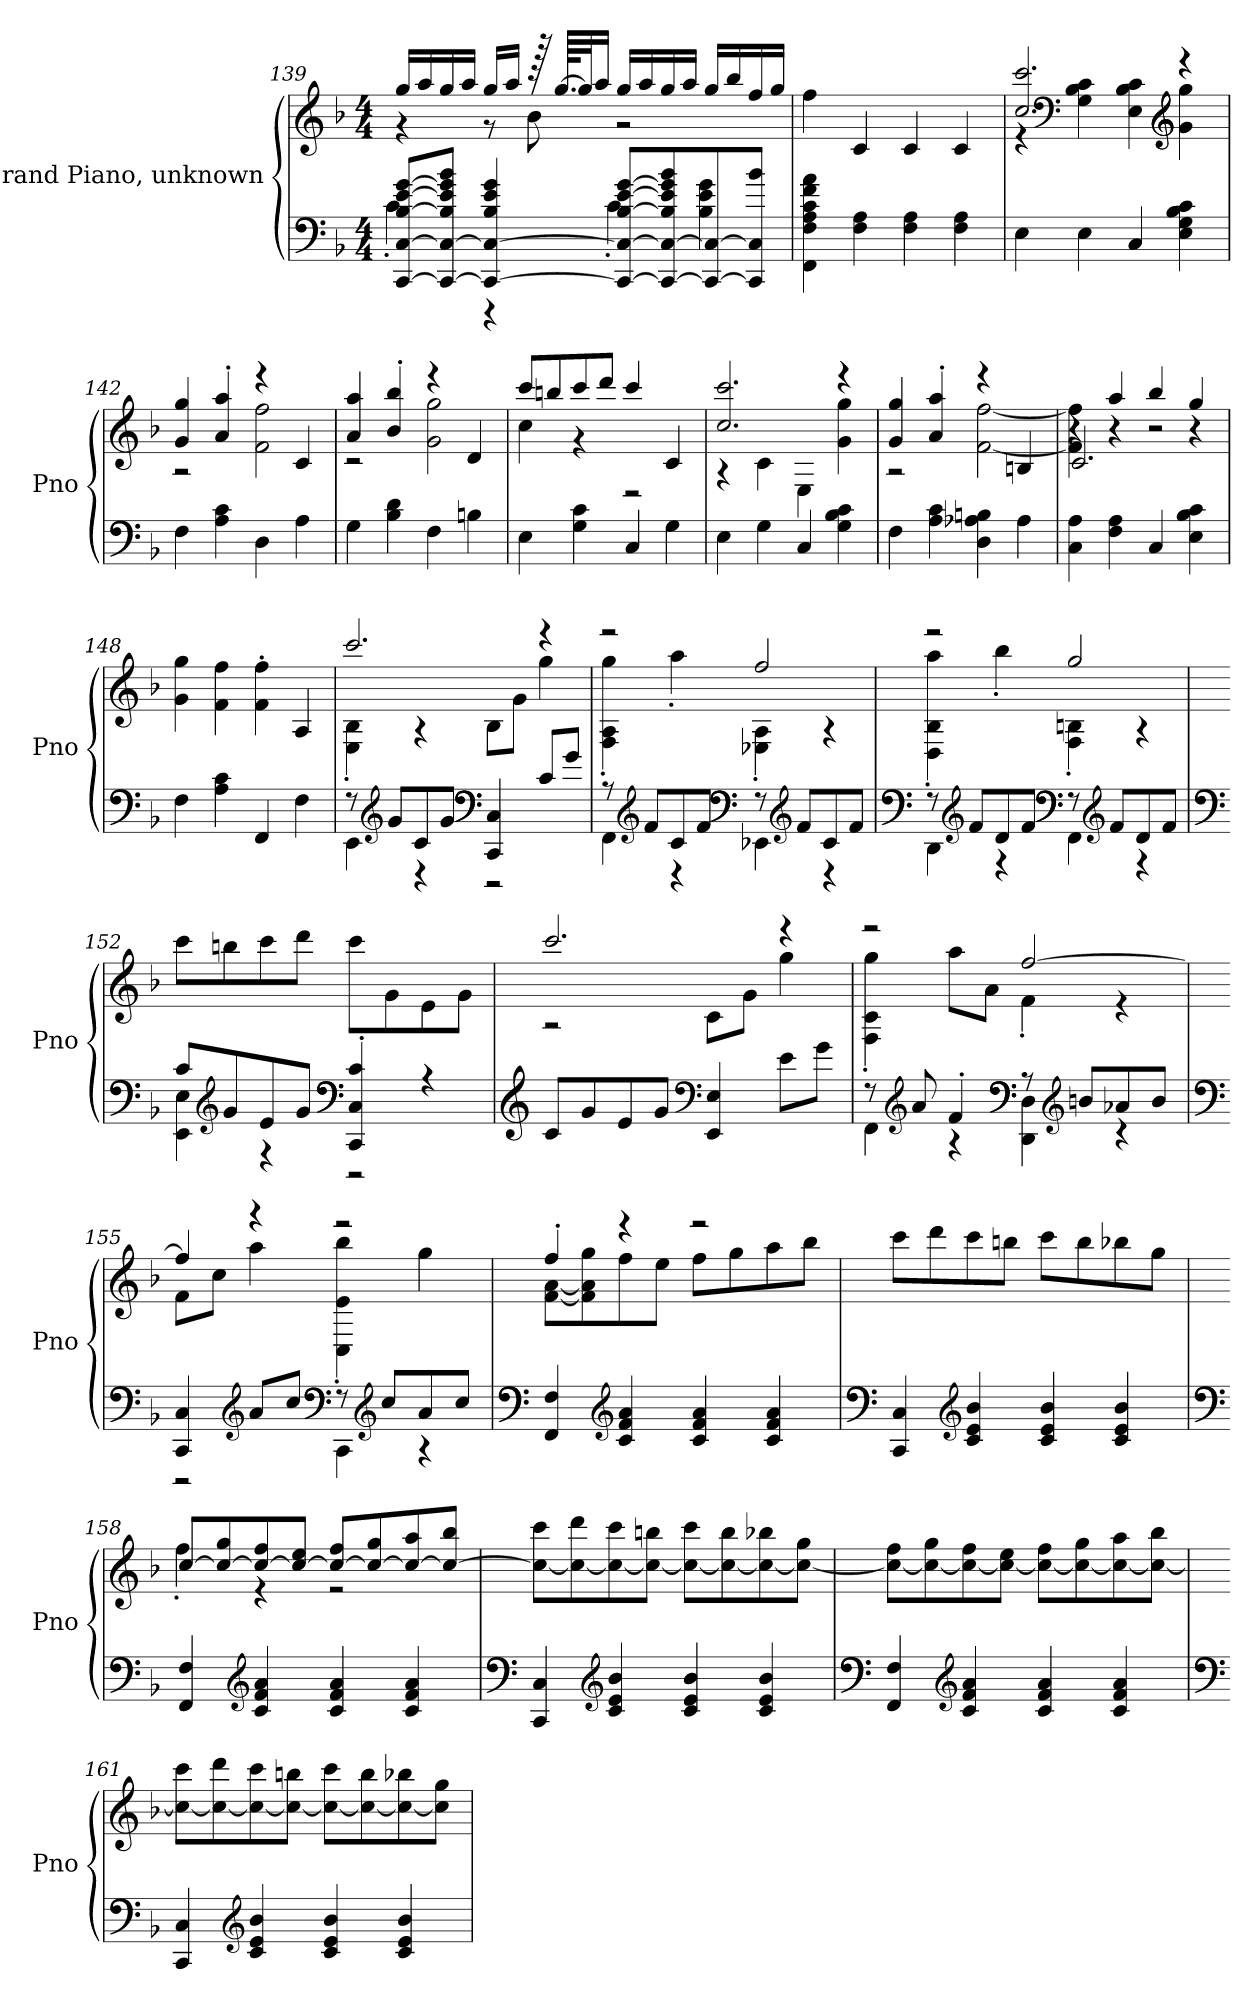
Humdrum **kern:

**kern	**kern
*part1	*part1
*staff2	*staff1
*I"Grand Piano, unknown	*
*I'Pno	*
!!LO:LB:g=z
*clefF4	*clefG2
*k[b-]	*k[b-]
*M4/4	*M4/4
=139	=139
*^	*^
[8CC/ [8C/ [8B-/ [8e/ [8g/L	4c'\	16gg/LL	4r
.	.	16aa/	.
8CC/_ 8C/_ 8B-/] 8e/] 8g/] 8b-/J	.	16gg/	.
.	.	16aa/JJ	.
4CC/_ 4C/_ 4B-/ 4e/ 4g/	4r	16gg/LL	8r
.	.	16aa/JJ	.
.	.	128r	8b-\
.	.	[64.gg/KLLL	.
.	.	32gg/J]	.
.	.	16aa/JJ	.
8CC/_ 8C/_ [8B-/ [8e/ [8g/L	4c'\	16gg/LL	2r
.	.	16aa/	.
8CC/_ 8C/_ 8B-/] 8e/] 8g/] 8b-/	.	16gg/	.
.	.	16aa/JJ	.
8CC/_ 8C/_	4B-\ 4e\ 4g\	16gg/LL	.
.	.	16bb-/	.
8CC/] 8C/] 8b-/J	.	16ff/	.
.	.	16gg/JJ	.
*v	*v	*	*
*	*v	*v
=140	=140
4FF\ 4F\ 4A\ 4c\ 4f\ 4a\	4ff\
4F\ 4A\	4c/
4F\ 4A\	4c/
4F\ 4A\	4c/
=141	=141
*	*^
4E\	2.cc/ 2.ccc/	4r
*	*clefF4	*
4E\	.	4G\ 4B-\ 4c\
4C/	.	4E\ 4B-\ 4c\
*	*clefG2	*
4E\ 4G\ 4B-\ 4c\	4r	4g\ 4gg\
=142	=142	=142
4F\	4g/ 4gg/	2r
4A\ 4c\	4a/' 4aa/'	.
4D\	4r	2f\ 2ff\
4A\	4c/	.
!!LO:LB:g=z	!!
=143	=143	=143
4G\	4a/ 4aa/	2r
4B-\ 4d\	4b-/' 4bb-/'	.
4F\	4r	2g\ 2gg\
4Bn\	4d/	.
=144	=144	=144
4E\	8ccc/L	4cc\
.	8bbn/	.
4G\ 4c\	8ccc/	4r
.	8ddd/J	.
4C/	4ccc/	2r
4G\	4c/	.
=145	=145	=145
4E\	2.cc/ 2.ccc/	4r
4G\	.	4c\
4C/	.	4E\
4G\ 4B-\ 4c\	4r	4g\ 4gg\
=146	=146	=146
4F\	4g/ 4gg/	2r
4A\ 4c\	4a/' 4aa/'	.
4D\ 4A-X\ 4Bn\	4r	[2f\ [2ff\
4A-\	4Bn/	.
=147	=147	=147
*	*	*^
4C\ 4A\	4r	4f\] 4ff\]	2.c/
4F\ 4A\	4aa/	4r	.
4C/	4bb-/	2r	.
4E\ 4B-\ 4c\	4gg/	.	4r
*	*v	*v	*v
=148	=148
4F\	4g\ 4gg\
4A\ 4c\	4f\ 4ff\
4FF/	4f\' 4ff\'
4F\	4A/
!!LO:LB:g=z
=149	=149
*^	*^
8r	4EE\	2.ccc/	4E\' 4B-\'
*clefG2	*	*	*
8g/L	.	.	.
8c/	4r	.	4r
8g/J	.	.	.
*clefF4	*	*	*
4CC/ 4C/	2r	.	8B-\L
.	.	.	8g\J
8c/L	.	4r	4gg\
8g/J	.	.	.
=150	=150	=150	=150
8r	4FF\	2r	4F\' 4A\' 4gg\'
*clefG2	*	*	*
8f/L	.	.	.
8c/	4r	.	4aa'\
8f/J	.	.	.
*clefF4	*	*	*
8r	4EE-X\	2ff/	4E-X\' 4A\'
*clefG2	*	*	*
8f/L	.	.	.
8c/	4r	.	4r
8f/J	.	.	.
=151	=151	=151	=151
*clefF4	*	*	*
8r	4DD\	2r	4D\' 4B-\' 4aa\'
*clefG2	*	*	*
8f/L	.	.	.
8d/	4r	.	4bb-'\
8f/J	.	.	.
*clefF4	*	*	*
8r	4FF\	2gg/	4F\' 4Bn\'
*clefG2	*	*	*
8f/L	.	.	.
8d/	4r	.	4r
8f/J	.	.	.
*	*	*v	*v
!!LO:PB:g=z
=152	=152	=152
*clefF4	*	*
8c/L	4EE\ 4E\	8ccc\L
*clefG2	*	*
8g/	.	8bbn\
8e/	4r	8ccc\
8g/J	.	8ddd\J
*clefF4	*	*
4CC/' 4C/' 4c/'	2r	8ccc\L
.	.	8g\
4r	.	8e\
.	.	8g\J
*v	*v	*
=153	=153
*clefG2	*
*	*^
8c/L	2.ccc/	2r
8g/	.	.
8e/	.	.
8g/J	.	.
*clefF4	*	*
4EE/ 4E/	.	8c\L
.	.	8g\J
8e\L	4r	4gg\
8g\J	.	.
=154	=154	=154
*^	*	*
8r	4FF\	2r	4F\' 4c\' 4gg\'
*clefG2	*	*	*
8a/	.	.	.
4f'/	4r	.	8aa\L
.	.	.	8a\J
*clefF4	*	*	*
8r	4DD\ 4D\	[2ff/	4f'\
*clefG2	*	*	*
8bn/L	.	.	.
8a-X/	4r	.	4r
8b/J	.	.	.
!!LO:LB:g=z	!!
=155	=155	=155	=155
*clefF4	*	*	*
4CC/ 4C/	2r	4ff/]	8f\L
.	.	.	8cc\J
*clefG2	*	*	*
8a/L	.	4r	4aa\
8cc/J	.	.	.
*clefF4	*	*	*
8r	4CC\	2r	4C\' 4e\' 4bb-\'
*clefG2	*	*	*
8cc/L	.	.	.
8a/	4r	.	4gg\
8cc/J	.	.	.
*v	*v	*	*
=156	=156	=156
*clefF4	*	*
4FF/ 4F/	4ff'/	[8f\ [8a\L
.	.	8f\] 8a\] 8gg\
*clefG2	*	*
4c/ 4f/ 4a/	4r	8ff\
.	.	8ee\J
4c/ 4f/ 4a/	2r	8ff\L
.	.	8gg\
4c/ 4f/ 4a/	.	8aa\
.	.	8bb-\J
*	*v	*v
=157	=157
*clefF4	*
4CC/ 4C/	8ccc\L
.	8ddd\
*clefG2	*
4c/ 4e/ 4b-/	8ccc\
.	8bbn\J
4c/ 4e/ 4b-/	8ccc\L
.	8bb\
4c/ 4e/ 4b-/	8bb-X\
.	8gg\J
!!LO:LB:g=z
=158	=158
*clefF4	*
*	*^
4FF/ 4F/	[8cc/L	4ff'\
.	8cc/_ 8gg/	.
*clefG2	*	*
4c/ 4f/ 4a/	8cc/_ 8ff/	4r
.	8cc/_ 8ee/J	.
4c/ 4f/ 4a/	8cc/_ 8ff/L	2r
.	8cc/_ 8gg/	.
4c/ 4f/ 4a/	8cc/_ 8aa/	.
.	8cc/_ 8bb-/J	.
*	*v	*v
=159	=159
*clefF4	*
4CC/ 4C/	8cc\_ 8ccc\L
.	8cc\_ 8ddd\
*clefG2	*
4c/ 4e/ 4b-/	8cc\_ 8ccc\
.	8cc\_ 8bbn\J
4c/ 4e/ 4b-/	8cc\_ 8ccc\L
.	8cc\_ 8bb\
4c/ 4e/ 4b-/	8cc\_ 8bb-X\
.	8cc\_ 8gg\J
=160	=160
*clefF4	*
4FF/ 4F/	8cc\_ 8ff\L
.	8cc\_ 8gg\
*clefG2	*
4c/ 4f/ 4a/	8cc\_ 8ff\
.	8cc\_ 8ee\J
4c/ 4f/ 4a/	8cc\_ 8ff\L
.	8cc\_ 8gg\
4c/ 4f/ 4a/	8cc\_ 8aa\
.	8cc\_ 8bb-\J
!!LO:LB:g=z
=161	=161
*clefF4	*
4CC/ 4C/	8cc\_ 8ccc\L
.	8cc\_ 8ddd\
*clefG2	*
4c/ 4e/ 4b-/	8cc\_ 8ccc\
.	8cc\_ 8bbn\J
4c/ 4e/ 4b-/	8cc\_ 8ccc\L
.	8cc\_ 8bb\
4c/ 4e/ 4b-/	8cc\_ 8bb-X\
.	8cc\] 8gg\J
=	=
*-	*-
